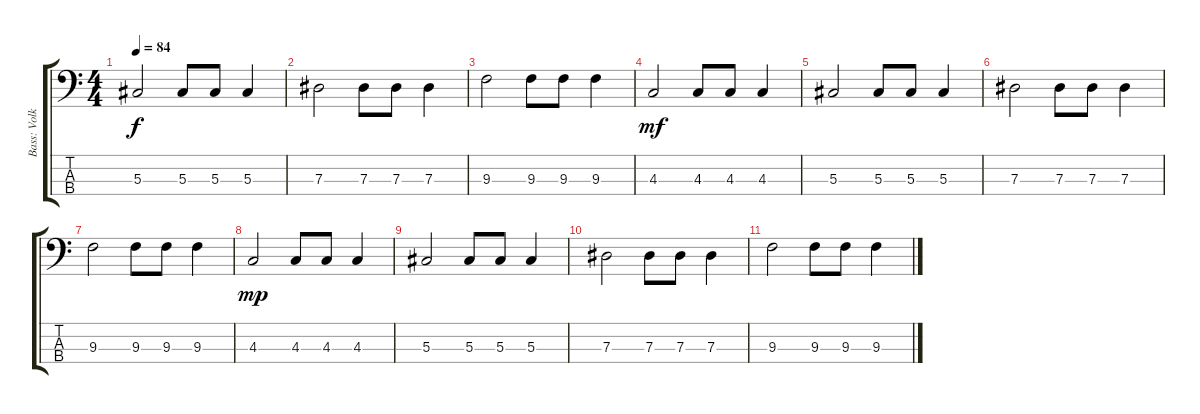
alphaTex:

\track ("Bass: Volker" "Bass: Volk") {instrument electricbassfinger}
\staff {score tabs}
\tuning (Gb2 Db2 Ab1 Eb1) {hide}
\ts (4 4)
\tempo 84
\clef f4
\ks c
5.3.2{dy f} 5.3.8 5.3.8 5.3.4 |
7.3.2 7.3.8 7.3.8 7.3.4 |
9.3.2 9.3.8 9.3.8 9.3.4 |
4.3.2{dy mf} 4.3.8 4.3.8 4.3.4 |
5.3.2 5.3.8 5.3.8 5.3.4 |
7.3.2 7.3.8 7.3.8 7.3.4 |
9.3.2 9.3.8 9.3.8 9.3.4 |
4.3.2{dy mp} 4.3.8 4.3.8 4.3.4 |
5.3.2 5.3.8 5.3.8 5.3.4 |
7.3.2 7.3.8 7.3.8 7.3.4 |
9.3.2 9.3.8 9.3.8 9.3.4
